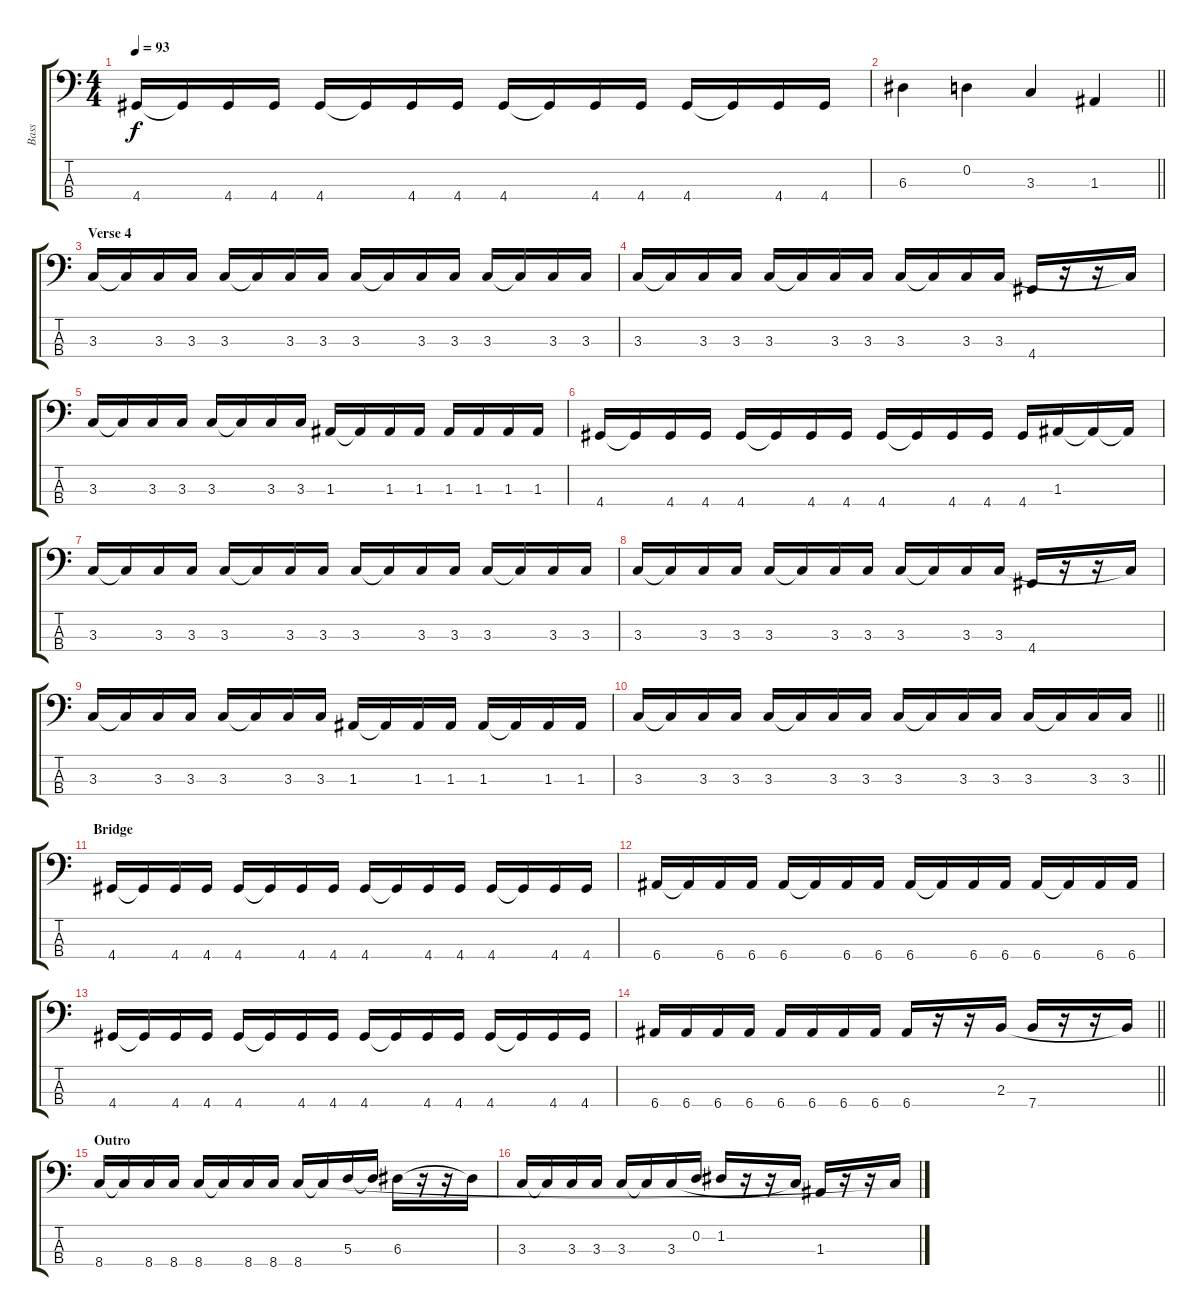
\track ("Bass" "Bass") {instrument electricbassfinger}
\staff {score tabs}
\tuning (G2 D2 A1 E1) {hide}
\ts (4 4)
\tempo 93
\clef f4
\ks c
4.4.16{dy f} 4.4{t}.16 4.4.16 4.4.16 4.4.16 4.4{t}.16 4.4.16 4.4.16 4.4.16 4.4{t}.16 4.4.16 4.4.16 4.4.16 4.4{t}.16 4.4.16 4.4.16 |
\barLineRight lightlight
6.3.4 0.2.4 3.3.4 1.3.4 |
\section ("" "Verse 4")
3.3.16 3.3{t}.16 3.3.16 3.3.16 3.3.16 3.3{t}.16 3.3.16 3.3.16 3.3.16 3.3{t}.16 3.3.16 3.3.16 3.3.16 3.3{t}.16 3.3.16 3.3.16 |
3.3.16 3.3{t}.16 3.3.16 3.3.16 3.3.16 3.3{t}.16 3.3.16 3.3.16 3.3.16 3.3{t}.16 3.3.16 3.3.16 4.4.16 r.16 r.16 3.3{t}.16 |
3.3.16 3.3{t}.16 3.3.16 3.3.16 3.3.16 3.3{t}.16 3.3.16 3.3.16 1.3.16 1.3{t}.16 1.3.16 1.3.16 1.3.16 1.3.16 1.3.16 1.3.16 |
4.4.16 4.4{t}.16 4.4.16 4.4.16 4.4.16 4.4{t}.16 4.4.16 4.4.16 4.4.16 4.4{t}.16 4.4.16 4.4.16 4.4.16 1.3.16 1.3{t}.16 1.3{t}.16 |
3.3.16 3.3{t}.16 3.3.16 3.3.16 3.3.16 3.3{t}.16 3.3.16 3.3.16 3.3.16 3.3{t}.16 3.3.16 3.3.16 3.3.16 3.3{t}.16 3.3.16 3.3.16 |
3.3.16 3.3{t}.16 3.3.16 3.3.16 3.3.16 3.3{t}.16 3.3.16 3.3.16 3.3.16 3.3{t}.16 3.3.16 3.3.16 4.4.16 r.16 r.16 3.3{t}.16 |
3.3.16 3.3{t}.16 3.3.16 3.3.16 3.3.16 3.3{t}.16 3.3.16 3.3.16 1.3.16 1.3{t}.16 1.3.16 1.3.16 1.3.16 1.3{t}.16 1.3.16 1.3.16 |
\barLineRight lightlight
3.3.16 3.3{t}.16 3.3.16 3.3.16 3.3.16 3.3{t}.16 3.3.16 3.3.16 3.3.16 3.3{t}.16 3.3.16 3.3.16 3.3.16 3.3{t}.16 3.3.16 3.3.16 |
\section ("" "Bridge")
4.4.16 4.4{t}.16 4.4.16 4.4.16 4.4.16 4.4{t}.16 4.4.16 4.4.16 4.4.16 4.4{t}.16 4.4.16 4.4.16 4.4.16 4.4{t}.16 4.4.16 4.4.16 |
6.4.16 6.4{t}.16 6.4.16 6.4.16 6.4.16 6.4{t}.16 6.4.16 6.4.16 6.4.16 6.4{t}.16 6.4.16 6.4.16 6.4.16 6.4{t}.16 6.4.16 6.4.16 |
4.4.16 4.4{t}.16 4.4.16 4.4.16 4.4.16 4.4{t}.16 4.4.16 4.4.16 4.4.16 4.4{t}.16 4.4.16 4.4.16 4.4.16 4.4{t}.16 4.4.16 4.4.16 |
\barLineRight lightlight
6.4.16 6.4.16 6.4.16 6.4.16 6.4.16 6.4.16 6.4.16 6.4.16 6.4.16 r.16 r.16 2.3.16 7.4.16 r.16 r.16 2.3{t}.16 |
\section ("" "Outro")
8.4.16 8.4{t}.16 8.4.16 8.4.16 8.4.16 8.4{t}.16 8.4.16 8.4.16 8.4.16 8.4{t}.16 5.3.16 5.3{t}.16 6.3.16 r.16 r.16 6.3{t}.16 |
3.3.16 3.3{t}.16 3.3.16 3.3.16 3.3.16 3.3{t}.16 3.3.16 0.2.16 1.2.16 r.16 r.16 3.3{t}.16 1.3.16 r.16 r.16 8.4{t}.16
